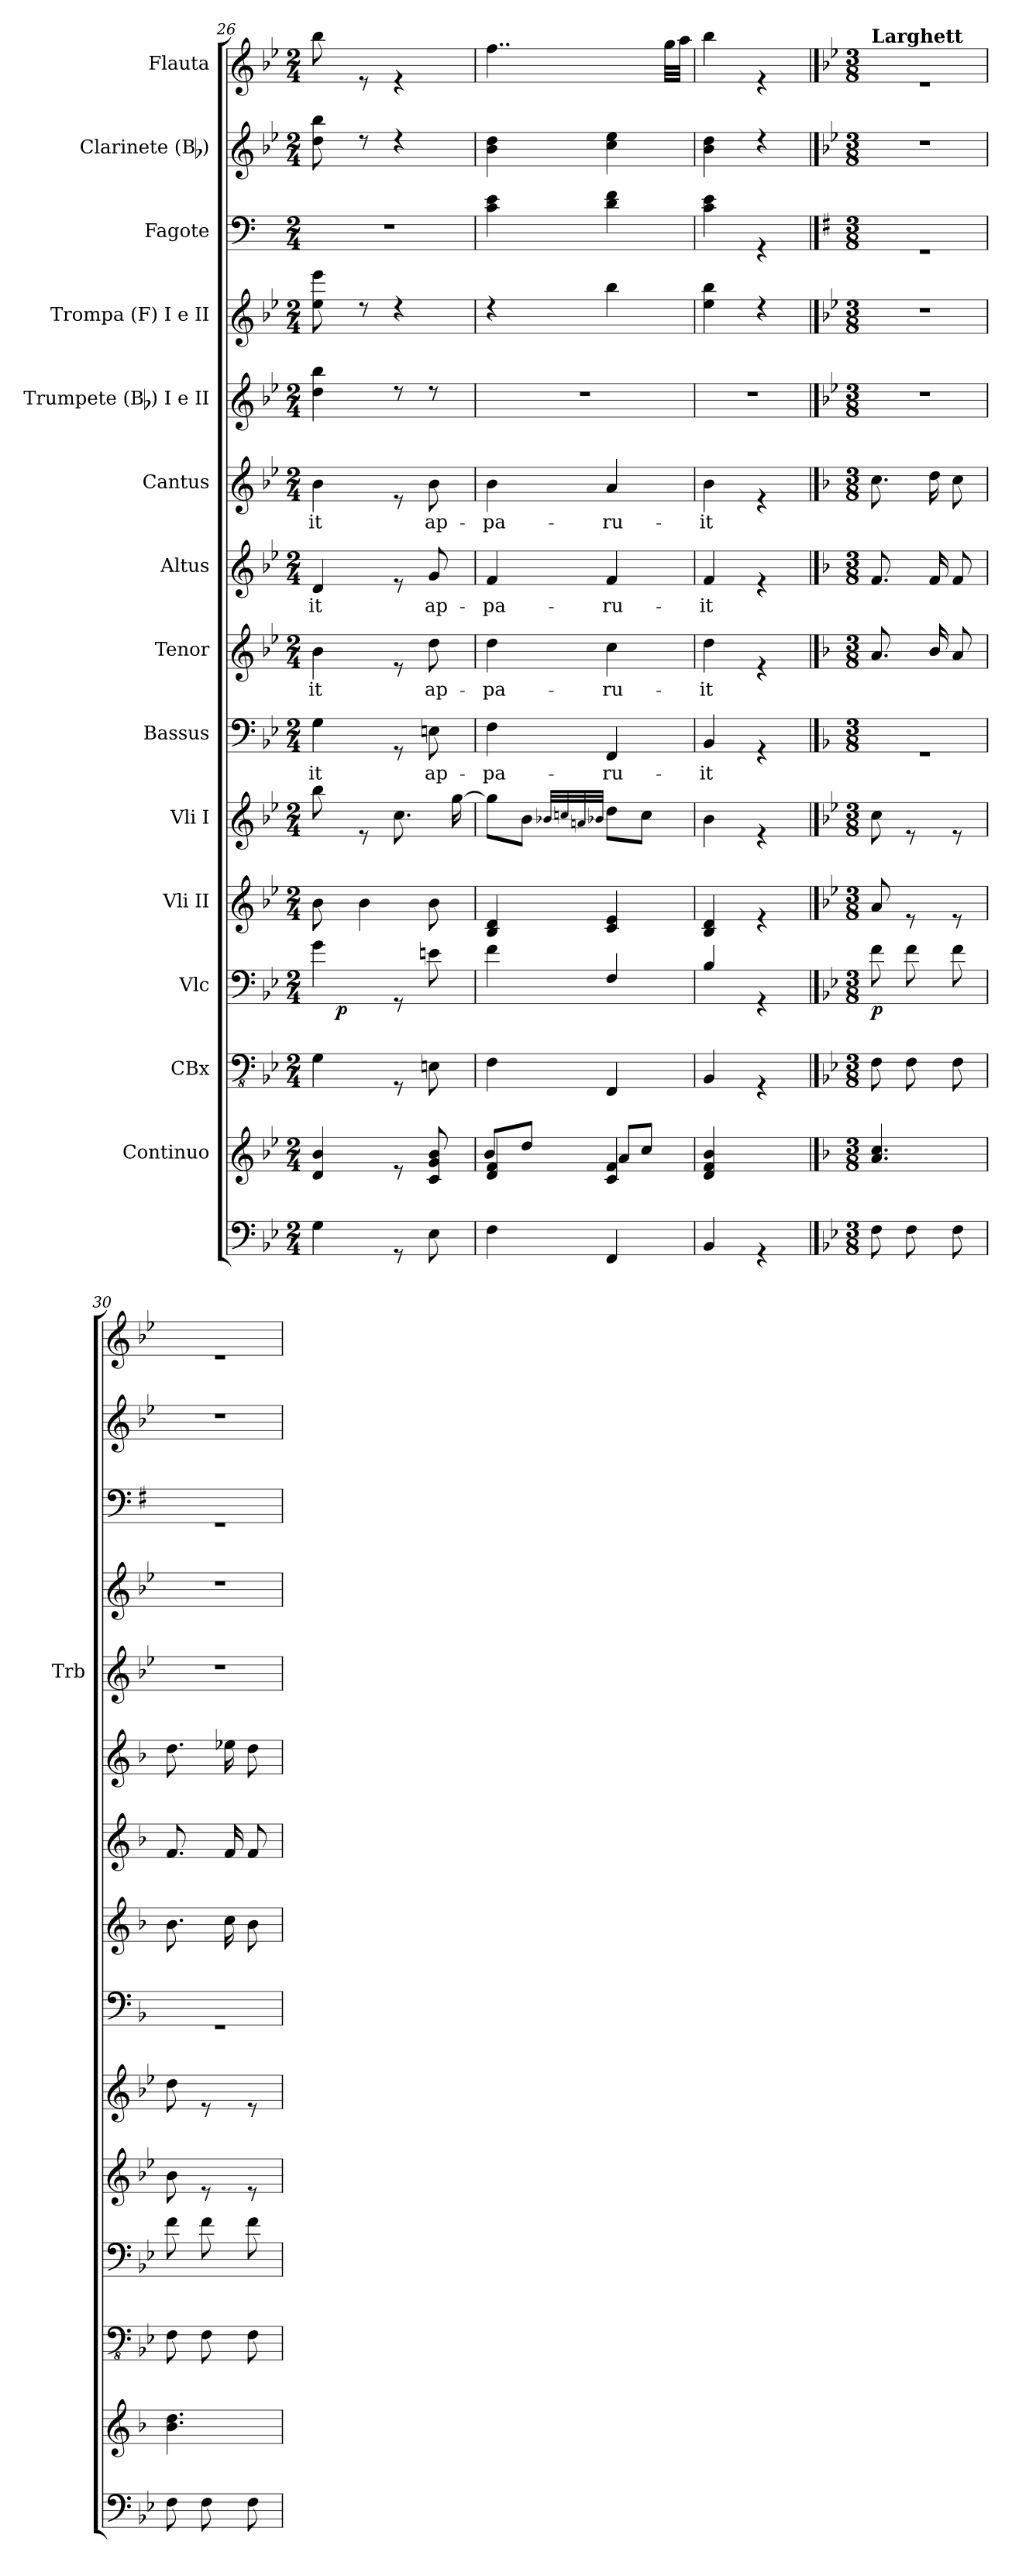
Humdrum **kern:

**kern	**kern	**kern	**kern	**dynam	**kern	**kern	**kern	**text	**kern	**text	**kern	**text	**kern	**text	**kern	**kern	**kern	**kern	**kern
*part15	*part14	*part13	*part12	*part12	*part11	*part10	*part9	*part9	*part8	*part8	*part7	*part7	*part6	*part6	*part5	*part4	*part3	*part2	*part1
*staff15	*staff14	*staff13	*staff12	*staff12	*staff11	*staff10	*staff9	*staff9	*staff8	*staff8	*staff7	*staff7	*staff6	*staff6	*staff5	*staff4	*staff3	*staff2	*staff1
*	*I"Continuo	*I"CBx	*I"Vlc	*	*I"Vli II	*I"Vli I	*I"Bassus	*	*I"Tenor	*	*I"Altus	*	*I"Cantus	*	*I"Trumpete (Bb) I e II	*I"Trompa (F) I e II	*I"Fagote	*I"Clarinete (Bb)	*I"Flauta
*	*	*	*	*	*	*	*	*	*	*	*	*	*	*	*I'Trb	*	*	*	*
*clefF4	*clefG2	*clefFv4	*clefF4	*	*clefG2	*clefG2	*clefF4	*	*clefG2	*	*clefG2	*	*clefG2	*	*clefG2	*clefG2	*clefF4	*clefG2	*clefG2
*	*	*	*ITrd7c12	*	*	*	*	*	*	*	*	*	*	*	*	*	*ITrd1c2	*ITrd-7c-12	*
*k[b-e-]	*k[b-e-]	*k[b-e-]	*k[b-e-]	*	*k[b-e-]	*k[b-e-]	*k[b-e-]	*	*k[b-e-]	*	*k[b-e-]	*	*k[b-e-]	*	*k[b-e-]	*k[b-e-]	*k[b-e-]	*k[b-e-]	*k[b-e-]
*B-:	*B-:	*B-:	*B-:	*	*B-:	*B-:	*B-:	*	*B-:	*	*B-:	*	*B-:	*	*B-:	*B-:	*B-:	*B-:	*B-:
*M2/4	*M2/4	*M2/4	*M2/4	*	*M2/4	*M2/4	*M2/4	*	*M2/4	*	*M2/4	*	*M2/4	*	*M2/4	*M2/4	*M2/4	*M2/4	*M2/4
=26	=26	=26	=26	=26	=26	=26	=26	=26	=26	=26	=26	=26	=26	=26	=26	=26	=26	=26	=26
!	!	!	!	!	!	!	!	!LO:LY:b	!	!LO:LY:b	!	!LO:LY:b	!	!LO:LY:b	!	!	!	!	!
*	*	*	*^	*	*	*	*	*	*	*	*	*	*	*	*	*	*	*	*
4G\	4d/ 4b-/	4GG\	4G\	16ryy	.	8b-\	8bb-\	4G\	-it	4b-\	-it	4d/	-it	4b-\	-it	4dd\ 4bb-\	8ee-\ 8eee-\	2r	8ddd\ 8bbb-\	8bb-\
!	!	!	!	!	!LO:DY:b	!	!	!	!	!	!	!	!	!	!	!	!	!	!	!
.	.	.	.	4..ryy	p	.	.	.	.	.	.	.	.	.	.	.	.	.	.	.
.	.	.	.	.	.	4b-\	8re	.	.	.	.	.	.	.	.	.	8rdd	.	8rdd	8re
8rGG	8re	8rGGG	8rGG	.	.	.	8.cc\	8rGG	.	8re	.	8re	.	8re	.	8rdd	4rdd	.	4rdd	4re
!	!	!	!	!	!	!	!	!	!LO:LY:b	!	!LO:LY:b	!	!LO:LY:b	!	!LO:LY:b	!	!	!	!	!
8E-\	8c/ 8g/ 8b-/	8EEn\	8En\	.	.	8b-\	.	8En\	ap-	8dd\	ap-	8g/	ap-	8b-\	ap-	8rdd	.	.	.	.
.	.	.	.	.	.	.	[>16gg\	.	.	.	.	.	.	.	.	.	.	.	.	.
=27	=27	=27	=27	=27	=27	=27	=27	=27	=27	=27	=27	=27	=27	=27	=27	=27	=27	=27	=27	=27
*	*^	*	*	*	*	*	*	*	*	*	*	*	*	*	*	*	*	*	*	*
!	!	!	!	!	!	!	!	!	!	!LO:LY:b	!	!LO:LY:b	!	!LO:LY:b	!	!LO:LY:b	!	!	!	!	!
*	*	*	*	*v	*v	*	*	*	*	*	*	*	*	*	*	*	*	*	*	*	*
4F\	4d/ 4f/	8b-/L	4FF\	4F\	.	4B-/ 4d/	8gg\L]	4F\	-pa-	4dd\	-pa-	4f/	-pa-	4b-\	-pa-	2r	4rdd	4B-\ 4d\	4bb-\ 4ddd\	4..ff\
.	.	8dd/J	.	.	.	.	8b-\J	.	.	.	.	.	.	.	.	.	.	.	.	.
.	.	.	.	.	.	.	32qb-X/LLL	.	.	.	.	.	.	.	.	.	.	.	.	.
.	.	.	.	.	.	.	32qccn/	.	.	.	.	.	.	.	.	.	.	.	.	.
.	.	.	.	.	.	.	32qan/	.	.	.	.	.	.	.	.	.	.	.	.	.
.	.	.	.	.	.	.	32qb-X/JJJ	.	.	.	.	.	.	.	.	.	.	.	.	.
!	!	!	!	!	!	!	!	!	!LO:LY:b	!	!LO:LY:b	!	!LO:LY:b	!	!LO:LY:b	!	!	!	!	!
4FF/	4c/ 4f/	8a/L	4FFF/	4FF/	.	4c/ 4e-/	8dd\L	4FF/	-ru-	4cc\	-ru-	4f/	-ru-	4a/	-ru-	.	4bb-\	4c\ 4e-\	4ccc\ 4eee-\	.
.	.	8cc/J	.	.	.	.	8cc\J	.	.	.	.	.	.	.	.	.	.	.	.	.
.	.	.	.	.	.	.	.	.	.	.	.	.	.	.	.	.	.	.	.	32gg\LLL
.	.	.	.	.	.	.	.	.	.	.	.	.	.	.	.	.	.	.	.	32aa\JJJ
*	*v	*v	*	*	*	*	*	*	*	*	*	*	*	*	*	*	*	*	*	*
=28	=28	=28	=28	=28	=28	=28	=28	=28	=28	=28	=28	=28	=28	=28	=28	=28	=28	=28	=28
*	*	*	*	*	*	*	*	*	*	*	*	*	*	*	*	*	*	*	*MM50
!	!	!	!	!	!	!	!	!LO:LY:b	!	!LO:LY:b	!	!LO:LY:b	!	!LO:LY:b	!	!	!	!	!
4BB-/	4d/ 4f/ 4b-/	4BBB-/	4BB-/	.	4B-/ 4d/	4b-\	4BB-/	-it	4dd\	-it	4f/	-it	4b-\	-it	2r	4ee-\ 4bb-\	4B-\ 4d\	4bb-\ 4ddd\	4bb-\
4rGG	4ryy	4rGGG	4rGG	.	4re	4re	4rGG	.	4re	.	4re	.	4re	.	.	4rdd	4rGG	4rdd	4re
==29	==29	==29	==29	==29	==29	==29	==29	==29	==29	==29	==29	==29	==29	==29	==29	==29	==29	==29	==29
*	*k[b-]	*	*	*	*	*	*k[b-]	*	*k[b-]	*	*k[b-]	*	*k[b-]	*	*	*	*k[b-]	*	*
*	*F:	*	*	*	*	*	*F:	*	*F:	*	*F:	*	*F:	*	*	*	*F:	*	*
*M3/8	*M3/8	*M3/8	*M3/8	*	*M3/8	*M3/8	*M3/8	*	*M3/8	*	*M3/8	*	*M3/8	*	*M3/8	*M3/8	*M3/8	*M3/8	*M3/8
*	*	*	*	*	*	*	*	*	*	*	*	*	*	*	*	*	*	*	*MM45
!	!	!	!	!	!	!	!	!	!	!	!	!	!	!	!	!	!	!	!LO:TX:a:B:t=Larghett
!	!	!	!	!LO:DY:b	!	!	!	!	!	!	!	!	!	!	!	!	!	!	!
8F\	4.a/ 4.cc/	8FF\	8F\	p	8a/	8cc\	4.rGG	.	8.a/	.	8.f/	.	8.cc\	.	4.rdd	4.rdd	4.rGG	4.rdd	4.re
8F\	.	8FF\	8F\	.	8re	8re	.	.	.	.	.	.	.	.	.	.	.	.	.
.	.	.	.	.	.	.	.	.	16b-/	.	16f/	.	16dd\	.	.	.	.	.	.
8F\	.	8FF\	8F\	.	8re	8re	.	.	8a/	.	8f/	.	8cc\	.	.	.	.	.	.
=30	=30	=30	=30	=30	=30	=30	=30	=30	=30	=30	=30	=30	=30	=30	=30	=30	=30	=30	=30
8F\	4.b-\ 4.dd\	8FF\	8F\	.	8b-\	8dd\	4.rGG	.	8.b-\	.	8.f/	.	8.dd\	.	4.rdd	4.rdd	4.rGG	4.rdd	4.re
8F\	.	8FF\	8F\	.	8re	8re	.	.	.	.	.	.	.	.	.	.	.	.	.
.	.	.	.	.	.	.	.	.	16cc\	.	16f/	.	16ee-X\	.	.	.	.	.	.
8F\	.	8FF\	8F\	.	8re	8re	.	.	8b-\	.	8f/	.	8dd\	.	.	.	.	.	.
=	=	=	=	=	=	=	=	=	=	=	=	=	=	=	=	=	=	=	=
*-	*-	*-	*-	*-	*-	*-	*-	*-	*-	*-	*-	*-	*-	*-	*-	*-	*-	*-	*-
